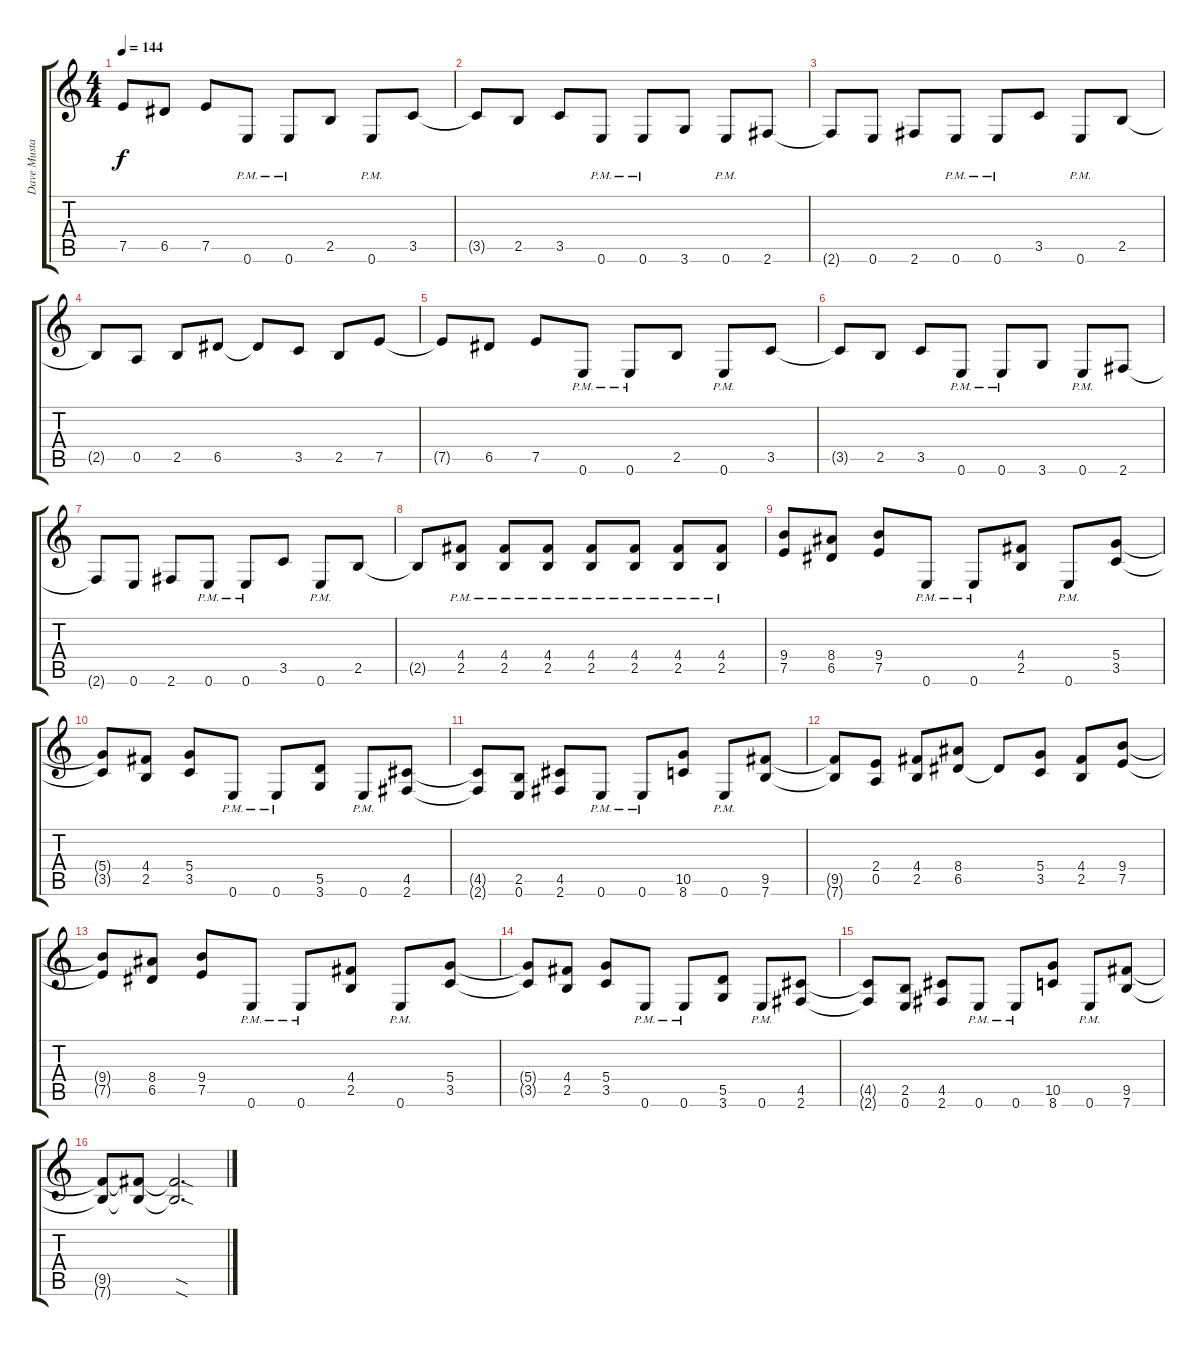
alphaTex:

\track ("Dave Mustaine" "Dave Musta") {instrument distortionguitar}
\staff {score tabs}
\tuning (E4 B3 G3 D3 A2 E2) {hide}
\ts (4 4)
\tempo 144
\clef g2
\ks c
7.5.8{dy f} 6.5.8 7.5.8 0.6{pm}.8 0.6{pm}.8 2.5.8 0.6{pm}.8 3.5.8 |
3.5{t}.8 2.5.8 3.5.8 0.6{pm}.8 0.6{pm}.8 3.6.8 0.6{pm}.8 2.6.8 |
2.6{t}.8 0.6.8 2.6.8 0.6{pm}.8 0.6{pm}.8 3.5.8 0.6{pm}.8 2.5.8 |
2.5{t}.8 0.5.8 2.5.8 6.5.8 6.5{t}.8 3.5.8 2.5.8 7.5.8 |
7.5{t}.8 6.5.8 7.5.8 0.6{pm}.8 0.6{pm}.8 2.5.8 0.6{pm}.8 3.5.8 |
3.5{t}.8 2.5.8 3.5.8 0.6{pm}.8 0.6{pm}.8 3.6.8 0.6{pm}.8 2.6.8 |
2.6{t}.8 0.6.8 2.6.8 0.6{pm}.8 0.6{pm}.8 3.5.8 0.6{pm}.8 2.5.8 |
2.5{t}.8 (4.4{pm} 2.5{pm}).8 (4.4{pm} 2.5{pm}).8 (4.4{pm} 2.5{pm}).8 (4.4{pm} 2.5{pm}).8 (4.4{pm} 2.5{pm}).8 (4.4{pm} 2.5{pm}).8 (4.4{pm} 2.5{pm}).8 |
(9.4 7.5).8 (8.4 6.5).8 (9.4 7.5).8 0.6{pm}.8 0.6{pm}.8 (4.4 2.5).8 0.6{pm}.8 (5.4 3.5).8 |
(5.4{t} 3.5{t}).8 (4.4 2.5).8 (5.4 3.5).8 0.6{pm}.8 0.6{pm}.8 (5.5 3.6).8 0.6{pm}.8 (4.5 2.6).8 |
(4.5{t} 2.6{t}).8 (2.5 0.6).8 (4.5 2.6).8 0.6{pm}.8 0.6{pm}.8 (10.5 8.6).8 0.6{pm}.8 (9.5 7.6).8 |
(9.5{t} 7.6{t}).8 (2.4 0.5).8 (4.4 2.5).8 (8.4 6.5).8 6.5{t}.8 (5.4 3.5).8 (4.4 2.5).8 (9.4 7.5).8 |
(9.4{t} 7.5{t}).8 (8.4 6.5).8 (9.4 7.5).8 0.6{pm}.8 0.6{pm}.8 (4.4 2.5).8 0.6{pm}.8 (5.4 3.5).8 |
(5.4{t} 3.5{t}).8 (4.4 2.5).8 (5.4 3.5).8 0.6{pm}.8 0.6{pm}.8 (5.5 3.6).8 0.6{pm}.8 (4.5 2.6).8 |
(4.5{t} 2.6{t}).8 (2.5 0.6).8 (4.5 2.6).8 0.6{pm}.8 0.6{pm}.8 (10.5 8.6).8 0.6{pm}.8 (9.5 7.6).8 |
(9.5{t} 7.6{t}).8 (9.5{t} 7.6{t}).8 (9.5{sod t} 7.6{sod t}).2{d}
